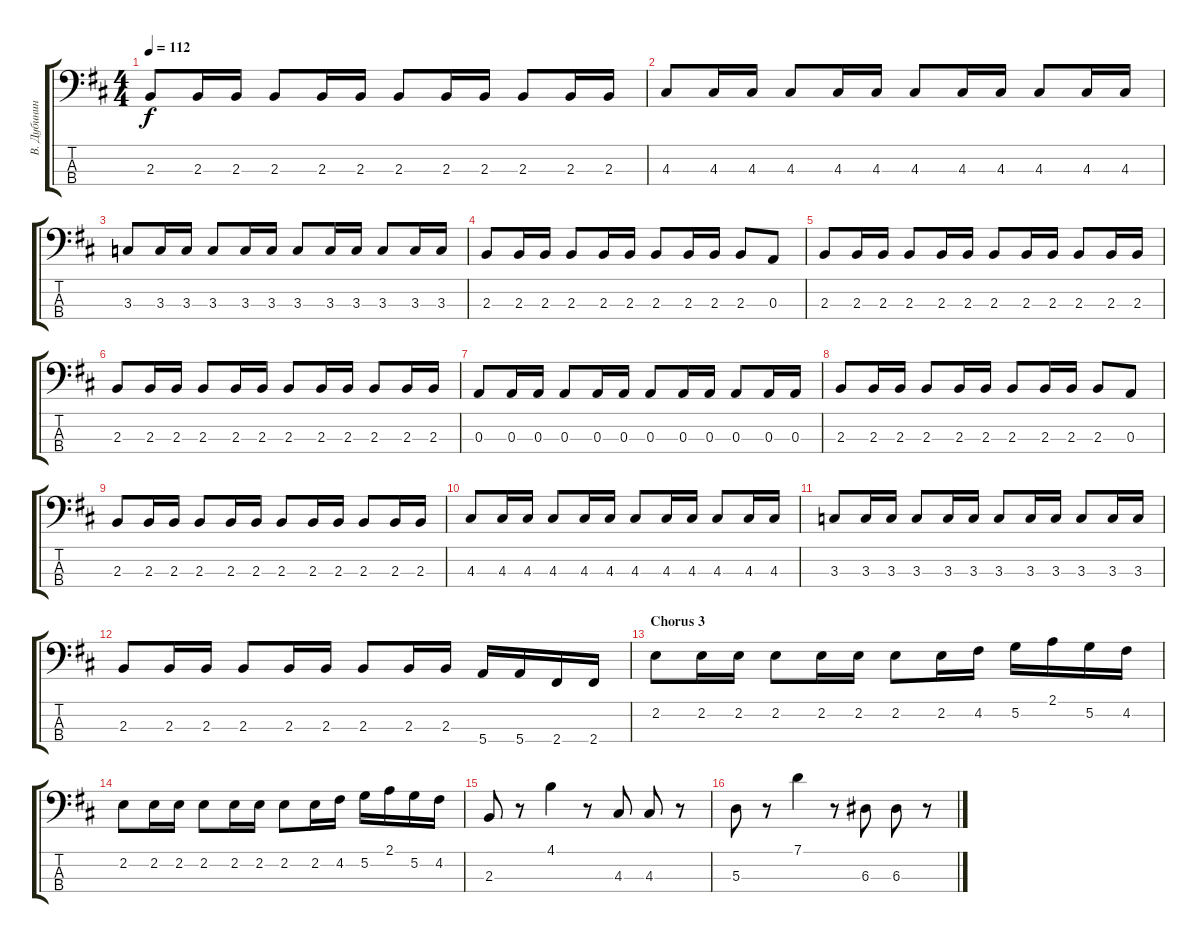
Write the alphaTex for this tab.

\track ("В. Дубинин" "В. Дубинин") {instrument electricbassfinger}
\staff {score tabs}
\tuning (G2 D2 A1 E1) {hide}
\ts (4 4)
\tempo 112
\clef f4
\ks d
2.3.8{dy f} 2.3.16 2.3.16 2.3.8 2.3.16 2.3.16 2.3.8 2.3.16 2.3.16 2.3.8 2.3.16 2.3.16 |
4.3.8 4.3.16 4.3.16 4.3.8 4.3.16 4.3.16 4.3.8 4.3.16 4.3.16 4.3.8 4.3.16 4.3.16 |
3.3.8 3.3.16 3.3.16 3.3.8 3.3.16 3.3.16 3.3.8 3.3.16 3.3.16 3.3.8 3.3.16 3.3.16 |
2.3.8 2.3.16 2.3.16 2.3.8 2.3.16 2.3.16 2.3.8 2.3.16 2.3.16 2.3.8 0.3.8 |
2.3.8 2.3.16 2.3.16 2.3.8 2.3.16 2.3.16 2.3.8 2.3.16 2.3.16 2.3.8 2.3.16 2.3.16 |
2.3.8 2.3.16 2.3.16 2.3.8 2.3.16 2.3.16 2.3.8 2.3.16 2.3.16 2.3.8 2.3.16 2.3.16 |
0.3.8 0.3.16 0.3.16 0.3.8 0.3.16 0.3.16 0.3.8 0.3.16 0.3.16 0.3.8 0.3.16 0.3.16 |
2.3.8 2.3.16 2.3.16 2.3.8 2.3.16 2.3.16 2.3.8 2.3.16 2.3.16 2.3.8 0.3.8 |
2.3.8 2.3.16 2.3.16 2.3.8 2.3.16 2.3.16 2.3.8 2.3.16 2.3.16 2.3.8 2.3.16 2.3.16 |
4.3.8 4.3.16 4.3.16 4.3.8 4.3.16 4.3.16 4.3.8 4.3.16 4.3.16 4.3.8 4.3.16 4.3.16 |
3.3.8 3.3.16 3.3.16 3.3.8 3.3.16 3.3.16 3.3.8 3.3.16 3.3.16 3.3.8 3.3.16 3.3.16 |
2.3.8 2.3.16 2.3.16 2.3.8 2.3.16 2.3.16 2.3.8 2.3.16 2.3.16 5.4.16 5.4.16 2.4.16 2.4.16 |
\section ("" "Chorus 3")
2.2.8 2.2.16 2.2.16 2.2.8 2.2.16 2.2.16 2.2.8 2.2.16 4.2.16 5.2.16 2.1.16 5.2.16 4.2.16 |
2.2.8 2.2.16 2.2.16 2.2.8 2.2.16 2.2.16 2.2.8 2.2.16 4.2.16 5.2.16 2.1.16 5.2.16 4.2.16 |
2.3.8 r.8 4.1.4 r.8 4.3.8 4.3.8 r.8 |
5.3.8 r.8 7.1.4 r.8 6.3.8 6.3.8 r.8
